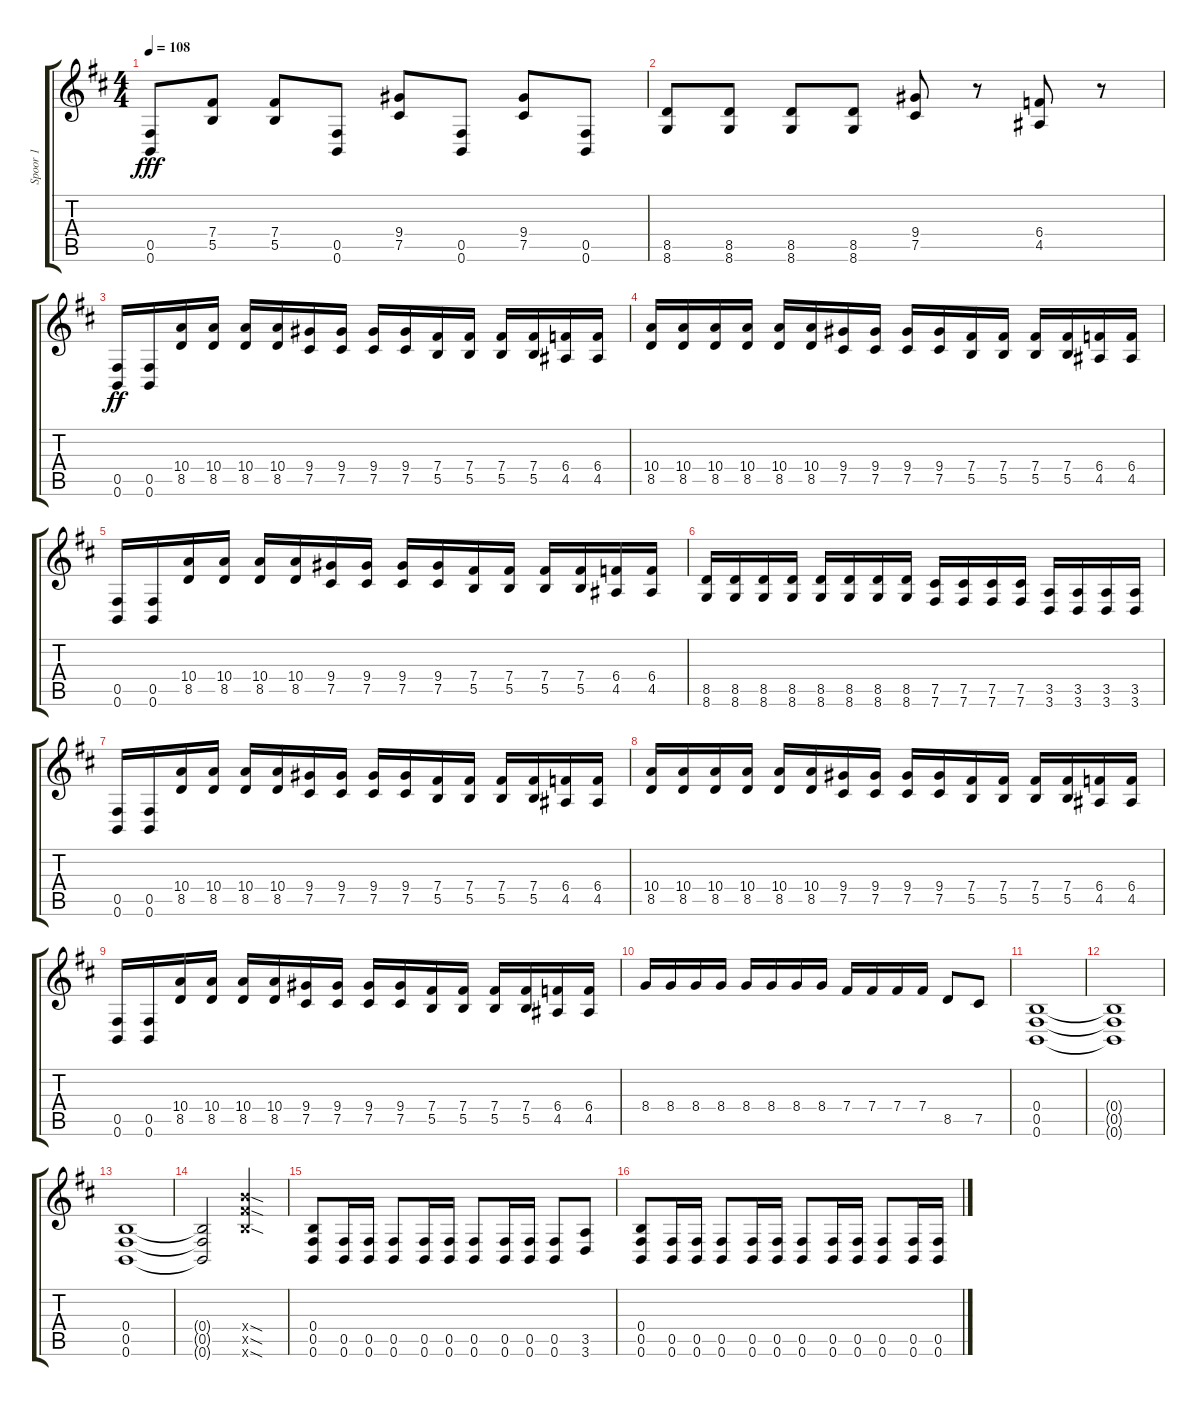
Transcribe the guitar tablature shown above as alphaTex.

\track ("Spoor 1" "Spoor 1") {instrument distortionguitar}
\staff {score tabs}
\tuning (Db4 Ab3 E3 B2 Gb2 B1) {hide}
\ts (4 4)
\tempo 108
\clef g2
\ks d
(0.5 0.6).8{dy fff} (7.4 5.5).8 (7.4 5.5).8 (0.5 0.6).8 (9.4 7.5).8 (0.5 0.6).8 (9.4 7.5).8 (0.5 0.6).8 |
(8.5 8.6).8 (8.5 8.6).8 (8.5 8.6).8 (8.5 8.6).8 (9.4 7.5).8 r.8 (6.4 4.5).8 r.8 |
(0.5 0.6).16{dy ff} (0.5 0.6).16 (10.4 8.5).16 (10.4 8.5).16 (10.4 8.5).16 (10.4 8.5).16 (9.4 7.5).16 (9.4 7.5).16 (9.4 7.5).16 (9.4 7.5).16 (7.4 5.5).16 (7.4 5.5).16 (7.4 5.5).16 (7.4 5.5).16 (6.4 4.5).16 (6.4 4.5).16 |
(10.4 8.5).16 (10.4 8.5).16 (10.4 8.5).16 (10.4 8.5).16 (10.4 8.5).16 (10.4 8.5).16 (9.4 7.5).16 (9.4 7.5).16 (9.4 7.5).16 (9.4 7.5).16 (7.4 5.5).16 (7.4 5.5).16 (7.4 5.5).16 (7.4 5.5).16 (6.4 4.5).16 (6.4 4.5).16 |
(0.5 0.6).16 (0.5 0.6).16 (10.4 8.5).16 (10.4 8.5).16 (10.4 8.5).16 (10.4 8.5).16 (9.4 7.5).16 (9.4 7.5).16 (9.4 7.5).16 (9.4 7.5).16 (7.4 5.5).16 (7.4 5.5).16 (7.4 5.5).16 (7.4 5.5).16 (6.4 4.5).16 (6.4 4.5).16 |
(8.5 8.6).16 (8.5 8.6).16 (8.5 8.6).16 (8.5 8.6).16 (8.5 8.6).16 (8.5 8.6).16 (8.5 8.6).16 (8.5 8.6).16 (7.5 7.6).16 (7.5 7.6).16 (7.5 7.6).16 (7.5 7.6).16 (3.5 3.6).16 (3.5 3.6).16 (3.5 3.6).16 (3.5 3.6).16 |
(0.5 0.6).16 (0.5 0.6).16 (10.4 8.5).16 (10.4 8.5).16 (10.4 8.5).16 (10.4 8.5).16 (9.4 7.5).16 (9.4 7.5).16 (9.4 7.5).16 (9.4 7.5).16 (7.4 5.5).16 (7.4 5.5).16 (7.4 5.5).16 (7.4 5.5).16 (6.4 4.5).16 (6.4 4.5).16 |
(10.4 8.5).16 (10.4 8.5).16 (10.4 8.5).16 (10.4 8.5).16 (10.4 8.5).16 (10.4 8.5).16 (9.4 7.5).16 (9.4 7.5).16 (9.4 7.5).16 (9.4 7.5).16 (7.4 5.5).16 (7.4 5.5).16 (7.4 5.5).16 (7.4 5.5).16 (6.4 4.5).16 (6.4 4.5).16 |
(0.5 0.6).16 (0.5 0.6).16 (10.4 8.5).16 (10.4 8.5).16 (10.4 8.5).16 (10.4 8.5).16 (9.4 7.5).16 (9.4 7.5).16 (9.4 7.5).16 (9.4 7.5).16 (7.4 5.5).16 (7.4 5.5).16 (7.4 5.5).16 (7.4 5.5).16 (6.4 4.5).16 (6.4 4.5).16 |
8.4.16 8.4.16 8.4.16 8.4.16 8.4.16 8.4.16 8.4.16 8.4.16 7.4.16 7.4.16 7.4.16 7.4.16 8.5.8 7.5.8 |
(0.4 0.5 0.6).1 |
(0.4{t} 0.5{t} 0.6{t}).1 |
(0.4 0.5 0.6).1 |
(0.4{t} 0.5{t} 0.6{t}).2 (12.4{sod x} 12.5{sod x} 12.6{sod x}).2 |
(0.4 0.5 0.6).8 (0.5 0.6).16 (0.5 0.6).16 (0.5 0.6).8 (0.5 0.6).16 (0.5 0.6).16 (0.5 0.6).8 (0.5 0.6).16 (0.5 0.6).16 (0.5 0.6).8 (3.5 3.6).8 |
(0.4 0.5 0.6).8 (0.5 0.6).16 (0.5 0.6).16 (0.5 0.6).8 (0.5 0.6).16 (0.5 0.6).16 (0.5 0.6).8 (0.5 0.6).16 (0.5 0.6).16 (0.5 0.6).8 (0.5 0.6).16 (0.5 0.6).16
